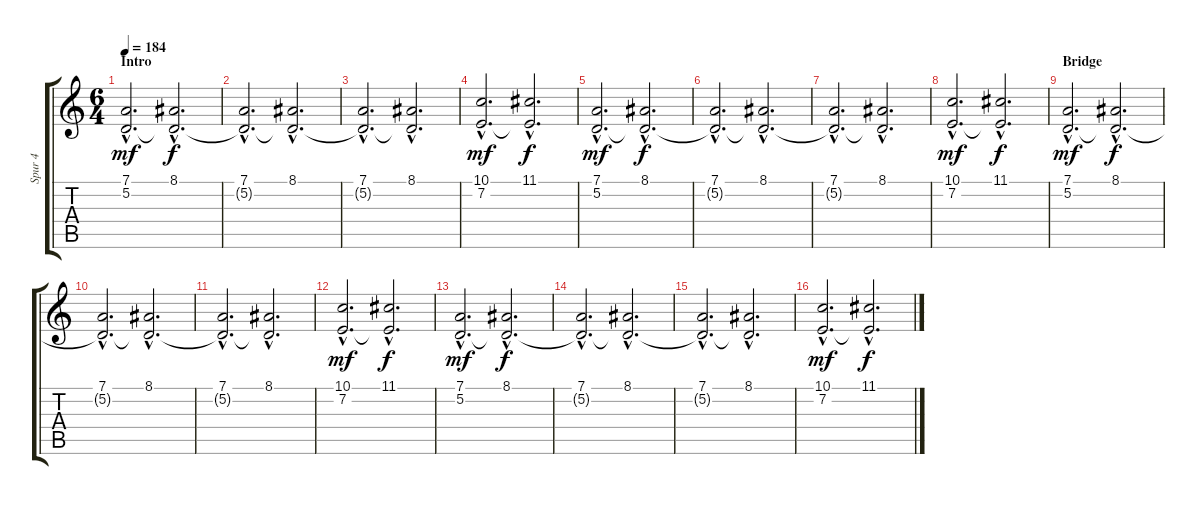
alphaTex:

\track ("Spur 4" "Spur 4") {instrument pad4choir}
\staff {score tabs}
\tuning (D4 A3 F3 C3 G2 D2) {hide}
\ts (6 4)
\section ("" "Intro")
\tempo 184
\clef g2
\ks c
(7.1{hac} 5.2{hac}).2{d dy mf instrument pad4choir} (8.1{hac} 5.2{hac t}).2{d dy f} |
(7.1{hac} 5.2{hac t}).2{d} (8.1{hac} 5.2{hac t}).2{d} |
(7.1{hac} 5.2{hac t}).2{d} (8.1{hac} 5.2{hac t}).2{d} |
(10.1{hac} 7.2{hac}).2{d dy mf} (11.1{hac} 7.2{hac t}).2{d dy f} |
(7.1{hac} 5.2{hac}).2{d dy mf} (8.1{hac} 5.2{hac t}).2{d dy f} |
(7.1{hac} 5.2{hac t}).2{d} (8.1{hac} 5.2{hac t}).2{d} |
(7.1{hac} 5.2{hac t}).2{d} (8.1{hac} 5.2{hac t}).2{d} |
(10.1{hac} 7.2{hac}).2{d dy mf} (11.1{hac} 7.2{hac t}).2{d dy f} |
\section ("" "Bridge")
(7.1{hac} 5.2{hac}).2{d dy mf} (8.1{hac} 5.2{hac t}).2{d dy f} |
(7.1{hac} 5.2{hac t}).2{d} (8.1{hac} 5.2{hac t}).2{d} |
(7.1{hac} 5.2{hac t}).2{d} (8.1{hac} 5.2{hac t}).2{d} |
(10.1{hac} 7.2{hac}).2{d dy mf} (11.1{hac} 7.2{hac t}).2{d dy f} |
(7.1{hac} 5.2{hac}).2{d dy mf} (8.1{hac} 5.2{hac t}).2{d dy f} |
(7.1{hac} 5.2{hac t}).2{d} (8.1{hac} 5.2{hac t}).2{d} |
(7.1{hac} 5.2{hac t}).2{d} (8.1{hac} 5.2{hac t}).2{d} |
(10.1{hac} 7.2{hac}).2{d dy mf} (11.1{hac} 7.2{hac t}).2{d dy f}
